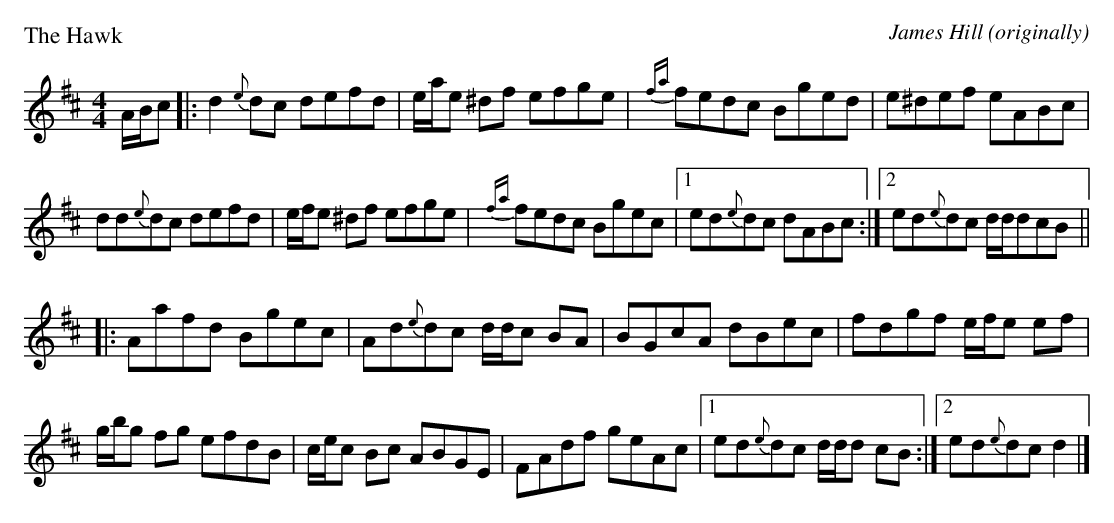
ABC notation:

X:1
P: The Hawk
C:James Hill (originally)
M:4/4
K:D
A/B/c \
|: d2{e}dc defd | e/a/e ^df efge | {fa}fedc Bged | e^def eABc |
   dd{e}dc defd | e/f/e ^df efge | {fa}fedc Bgec |1 ed{e}dc dABc :|2 ed{e}dc d/d/dcB ||
|: Aafd     Bgec | Ad{e}dc d/d/c BA | BGcA dBec | fdgf e/f/e ef |
   g/b/g fg efdB | c/e/c Bc    ABGE | FAdf geAc |1 ed{e}dc d/d/d cB :|2 ed{e}dc d2 |]
